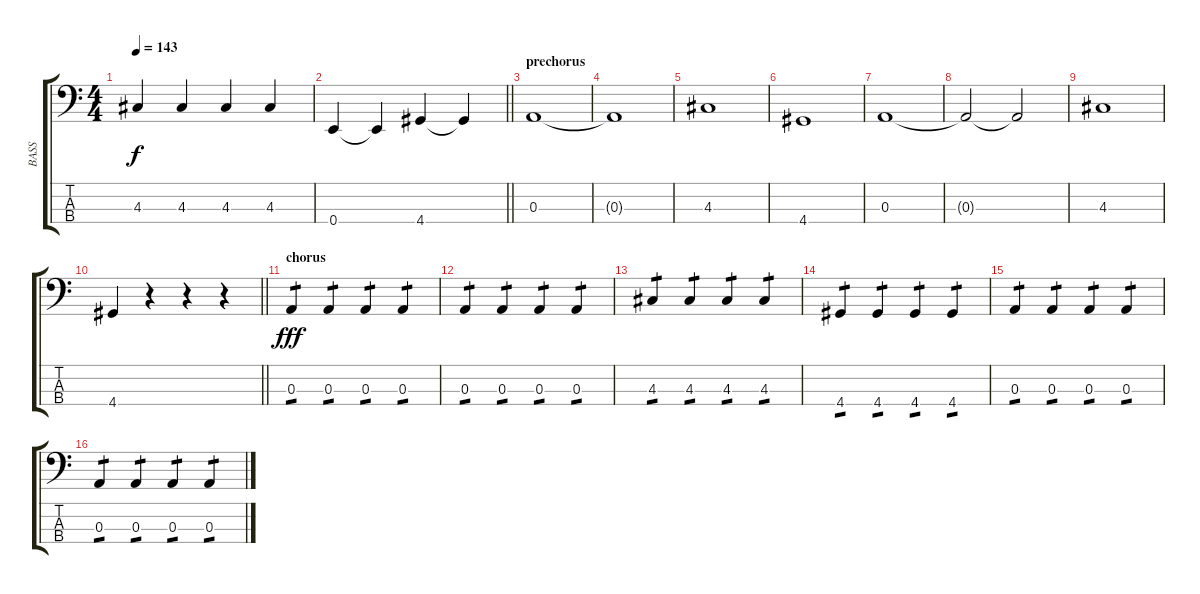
\track ("BASS" "BASS") {instrument slapbass2}
\staff {score tabs}
\tuning (G2 D2 A1 E1) {hide}
\ts (4 4)
\tempo 143
\clef f4
\ks c
4.3.4{dy f} 4.3.4 4.3.4 4.3.4 |
\barLineRight lightlight
0.4.4 0.4{t}.4 4.4.4 4.4{t}.4 |
\section ("" "prechorus")
0.3.1 |
0.3{t}.1 |
4.3.1 |
4.4.1 |
0.3.1 |
0.3{t}.2 0.3{t}.2 |
4.3.1 |
\barLineRight lightlight
4.4.4 r.4 r.4 r.4 |
\section ("" "chorus")
0.3.4{tp 1 dy fff} 0.3.4{tp 1} 0.3.4{tp 1} 0.3.4{tp 1} |
0.3.4{tp 1} 0.3.4{tp 1} 0.3.4{tp 1} 0.3.4{tp 1} |
4.3.4{tp 1} 4.3.4{tp 1} 4.3.4{tp 1} 4.3.4{tp 1} |
4.4.4{tp 1} 4.4.4{tp 1} 4.4.4{tp 1} 4.4.4{tp 1} |
0.3.4{tp 1} 0.3.4{tp 1} 0.3.4{tp 1} 0.3.4{tp 1} |
0.3.4{tp 1} 0.3.4{tp 1} 0.3.4{tp 1} 0.3.4{tp 1}
